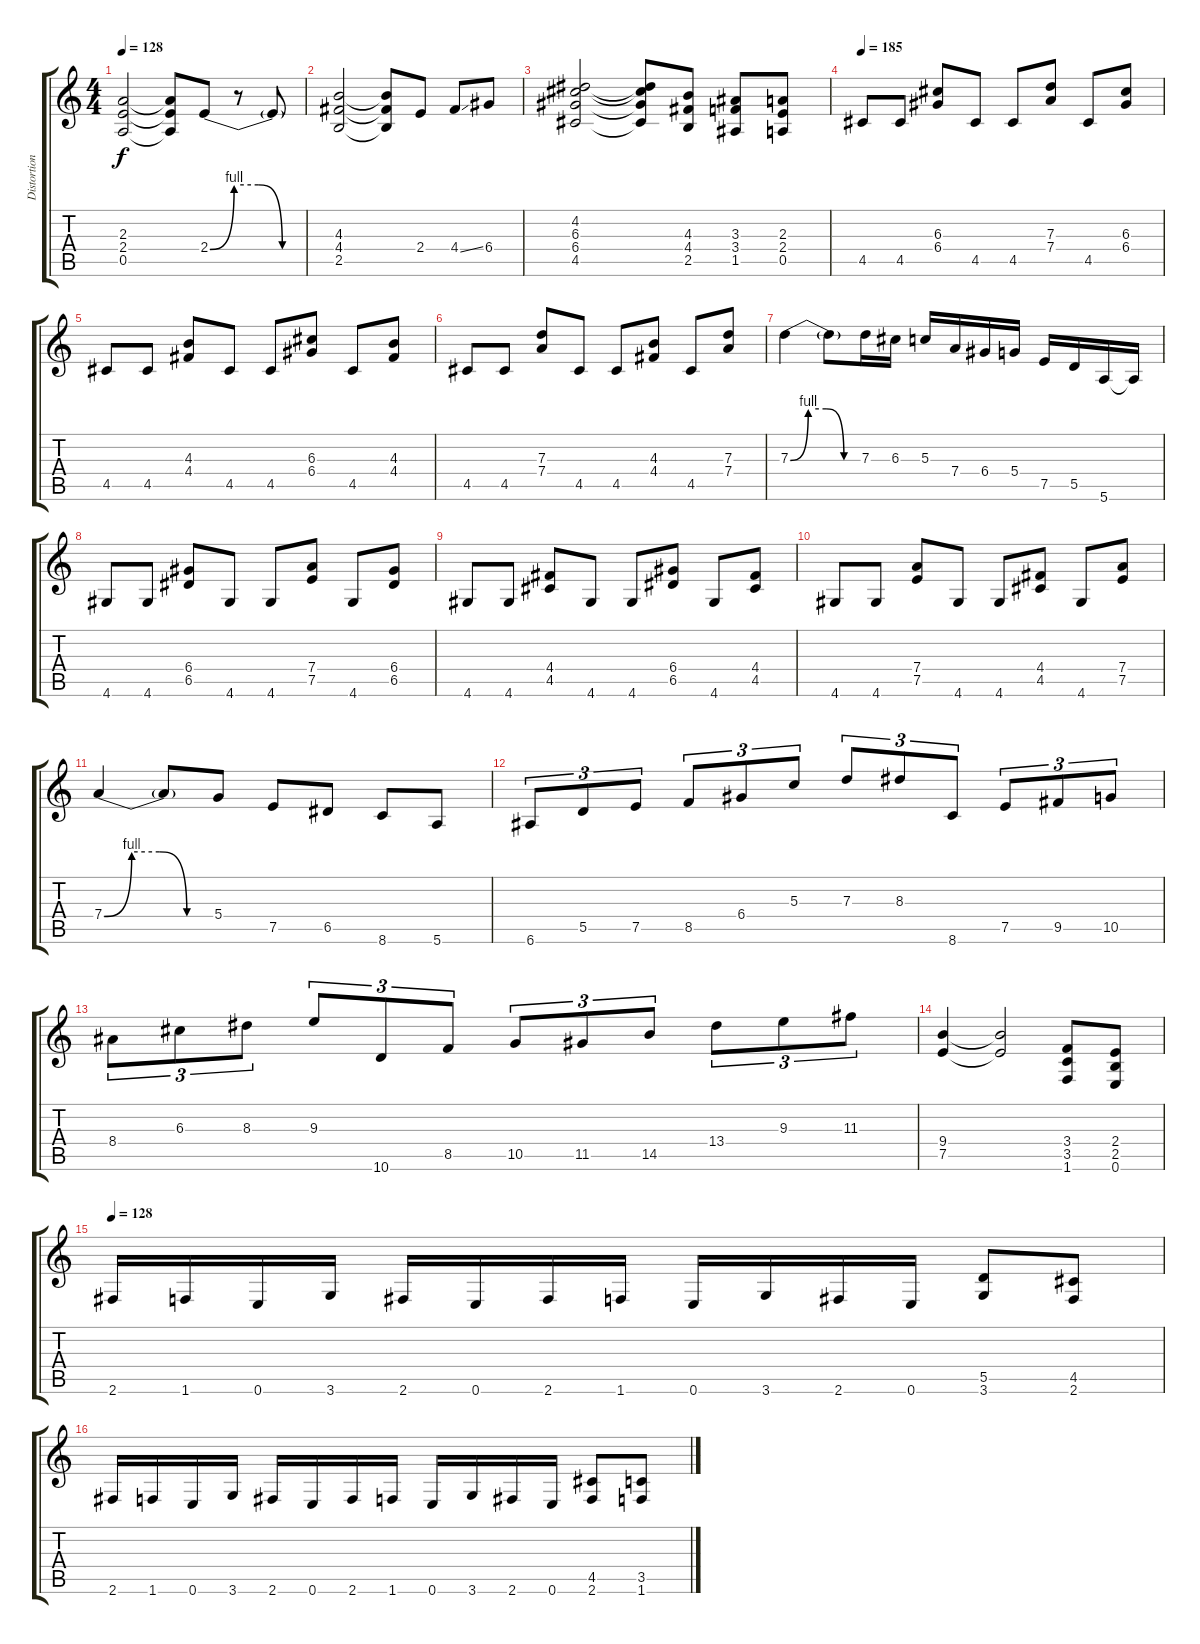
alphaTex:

\track ("Distortion - Rhytme" "Distortion") {instrument distortionguitar}
\staff {score tabs}
\tuning (E4 B3 G3 D3 A2 E2) {hide}
\ts (4 4)
\tempo 128
\clef g2
\ks c
(2.3 2.4 0.5).2{dy f} (2.3{t} 2.4{t} 0.5{t}).8 2.4{be (custom 0 0 15 4 30 4 45 0 60 0)}.8 r.8 2.4{t}.8 |
(4.3 4.4 2.5).2 (4.3{t} 4.4{t} 2.5{t}).8 2.4.8 4.4{ss}.8 6.4.8 |
(4.2 6.3 6.4 4.5).2 (4.2{t} 6.3{t} 6.4{t} 4.5{t}).8 (4.3 4.4 2.5).8 (3.3 3.4 1.5).8 (2.3 2.4 0.5).8 |
\tempo 185
4.5.8 4.5.8 (6.3 6.4).8 4.5.8 4.5.8 (7.3 7.4).8 4.5.8 (6.3 6.4).8 |
4.5.8 4.5.8 (4.3 4.4).8 4.5.8 4.5.8 (6.3 6.4).8 4.5.8 (4.3 4.4).8 |
4.5.8 4.5.8 (7.3 7.4).8 4.5.8 4.5.8 (4.3 4.4).8 4.5.8 (7.3 7.4).8 |
7.3{be (custom 0 0 15 4 30 4 45 0 60 0)}.4 7.3{t}.8 7.3.16 6.3.16 5.3.16 7.4.16 6.4.16 5.4.16 7.5.16 5.5.16 5.6.16 5.6{t}.16 |
4.6.8 4.6.8 (6.4 6.5).8 4.6.8 4.6.8 (7.4 7.5).8 4.6.8 (6.4 6.5).8 |
4.6.8 4.6.8 (4.4 4.5).8 4.6.8 4.6.8 (6.4 6.5).8 4.6.8 (4.4 4.5).8 |
4.6.8 4.6.8 (7.4 7.5).8 4.6.8 4.6.8 (4.4 4.5).8 4.6.8 (7.4 7.5).8 |
7.4{be (custom 0 0 15 4 30 4 45 0 60 0)}.4 7.4{t}.8 5.4.8 7.5.8 6.5.8 8.6.8 5.6.8 |
6.6.8{tu (3 2)} 5.5.8{tu (3 2)} 7.5.8{tu (3 2)} 8.5.8{tu (3 2)} 6.4.8{tu (3 2)} 5.3.8{tu (3 2)} 7.3.8{tu (3 2)} 8.3.8{tu (3 2)} 8.6.8{tu (3 2)} 7.5.8{tu (3 2)} 9.5.8{tu (3 2)} 10.5.8{tu (3 2)} |
8.4.8{tu (3 2)} 6.3.8{tu (3 2)} 8.3.8{tu (3 2)} 9.3.8{tu (3 2)} 10.6.8{tu (3 2)} 8.5.8{tu (3 2)} 10.5.8{tu (3 2)} 11.5.8{tu (3 2)} 14.5.8{tu (3 2)} 13.4.8{tu (3 2)} 9.3.8{tu (3 2)} 11.3.8{tu (3 2)} |
(9.4 7.5).4 (9.4{t} 7.5{t}).2 (3.4 3.5 1.6).8 (2.4 2.5 0.6).8 |
\tempo 128
2.6.16 1.6.16 0.6.16 3.6.16 2.6.16 0.6.16 2.6.16 1.6.16 0.6.16 3.6.16 2.6.16 0.6.16 (5.5 3.6).8 (4.5 2.6).8 |
2.6.16 1.6.16 0.6.16 3.6.16 2.6.16 0.6.16 2.6.16 1.6.16 0.6.16 3.6.16 2.6.16 0.6.16 (4.5 2.6).8 (3.5 1.6).8
